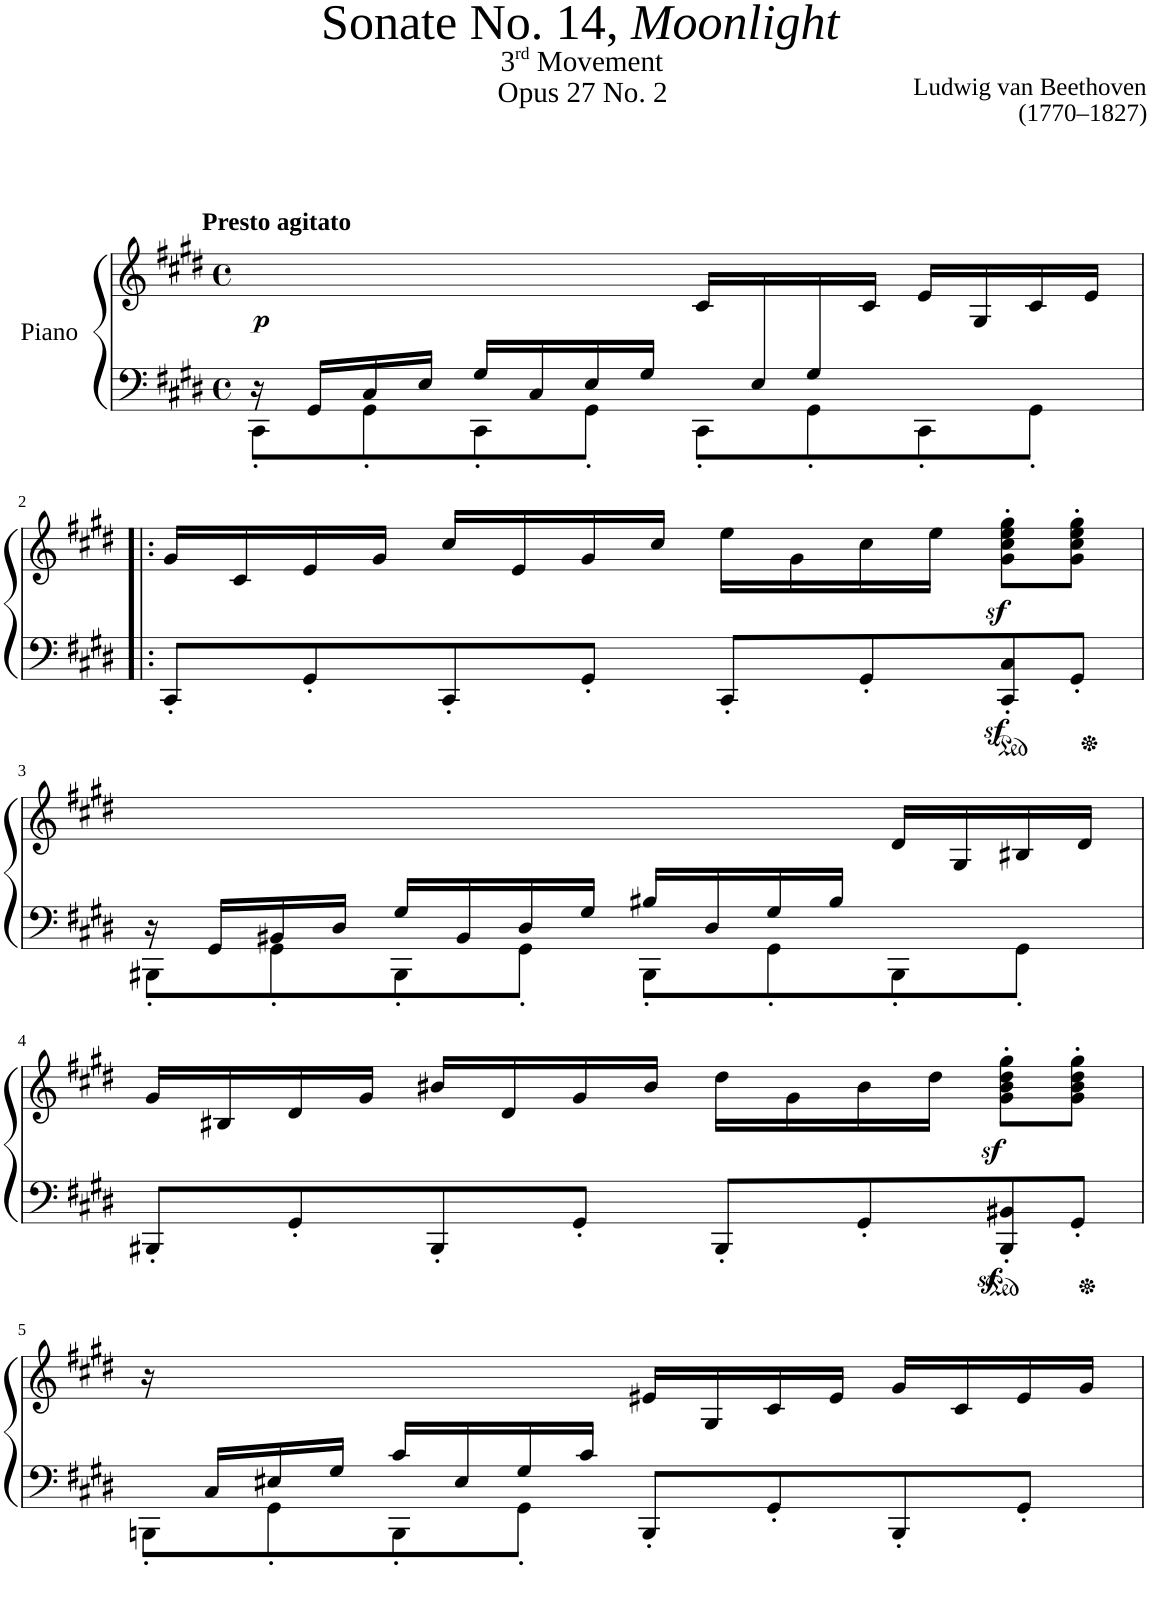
**kern	**kern	**dynam
*part1	*part1	*part1
*staff2	*staff1	*staff1/2
*I"Piano	*	*
*I'Pno	*	*
*clefF4	*clefG2	*
*k[f#c#g#d#]	*k[f#c#g#d#]	*
*M4/4	*M4/4	*
*met(c)	*met(c)	*
=1	=1	=1
*^	*	*
!	!	!LO:TX:a:B:t=Presto agitato	!
!	!	!	!LO:DY:b
16ryy	8CC#'<\L	16r	p
16GG#/LL	.	4..ryy	.
16C#/	8GG#'<\	.	.
16E/JJ	.	.	.
16G#/LL	8CC#'<\	.	.
16C#/	.	.	.
16E/	8GG#'<\J	.	.
16G#/JJ	.	.	.
16ryy	8CC#'<\L	16c#/LL	.
16E/	.	8ryy	.
16G#/	8GG#'<\	.	.
4ryy	.	16c#/JJ	.
.	8CC#'<\	16e/LL	.
.	.	16G#/	.
.	8GG#'<\J	16c#/	.
16ryy	.	16e/JJ	.
*v	*v	*	*
!!LO:LB:g=z
=2!|:	=2!|:	=2!|:
8CC#'</L	16g#/LL	.
.	16c#/	.
8GG#'</	16e/	.
.	16g#/JJ	.
8CC#'</	16cc#/LL	.
.	16e/	.
8GG#'</J	16g#/	.
.	16cc#/JJ	.
8CC#'</L	16ee\LL	.
.	16g#\	.
8GG#'</	16cc#\	.
.	16ee\JJ	.
8CC#/z<'< 8C#/z<'<	8g#\z<' 8cc#\z<' 8ee\z<' 8gg#\z<'L	.
8GG#'</J	8g#\' 8cc#\' 8ee\' 8gg#\'J	.
!!LO:LB:g=z
=3	=3	=3
*^	*	*
16ryy	8BBB#X'<\L	16r	.
16GG#/LL	.	8.ryy	.
16BB#X/	8GG#'<\	.	.
16D#/JJ	.	.	.
16G#/LL	8BBB#'<\	.	.
16BB#/	.	.	.
16D#/	8GG#'<\J	.	.
16G#/JJ	.	.	.
16B#X/LL	8BBB#'<\L	.	.
16D#/	.	.	.
16G#/	8GG#'<\	.	.
16B#/JJ	.	.	.
4ryy	8BBB#'<\	16d#/LL	.
.	.	16G#/	.
.	8GG#'<\J	16B#X/	.
.	.	16d#/JJ	.
*v	*v	*	*
!!LO:LB:g=z
=4	=4	=4
8BBB#X'</L	16g#/LL	.
.	16B#X/	.
8GG#'</	16d#/	.
.	16g#/JJ	.
8BBB#'</	16b#X/LL	.
.	16d#/	.
8GG#'</J	16g#/	.
.	16b#/JJ	.
8BBB#'</L	16dd#\LL	.
.	16g#\	.
8GG#'</	16b#\	.
.	16dd#\JJ	.
8BBB#/z<'< 8BB#X/z<'<	8g#\z<' 8b#\z<' 8dd#\z<' 8gg#\z<'L	.
8GG#'</J	8g#\' 8b#\' 8dd#\' 8gg#\'J	.
!!LO:LB:g=z
=5	=5	=5
*^	*	*
16ryy	8BBBn'<\L	16r	.
16C#/LL	.	4..ryy	.
16E#X/	8GG#'<\	.	.
16G#/JJ	.	.	.
16c#/LL	8BBB'<\	.	.
16E#/	.	.	.
16G#/	8GG#'<\J	.	.
16c#/JJ	.	.	.
2ryy	8BBB'</L	16e#X/LL	.
.	.	16G#/	.
.	8GG#'</	16c#/	.
.	.	16e#/JJ	.
.	8BBB'</	16g#/LL	.
.	.	16c#/	.
.	8GG#'</J	16e#/	.
.	.	16g#/JJ	.
*v	*v	*	*
=	=	=
*-	*-	*-
